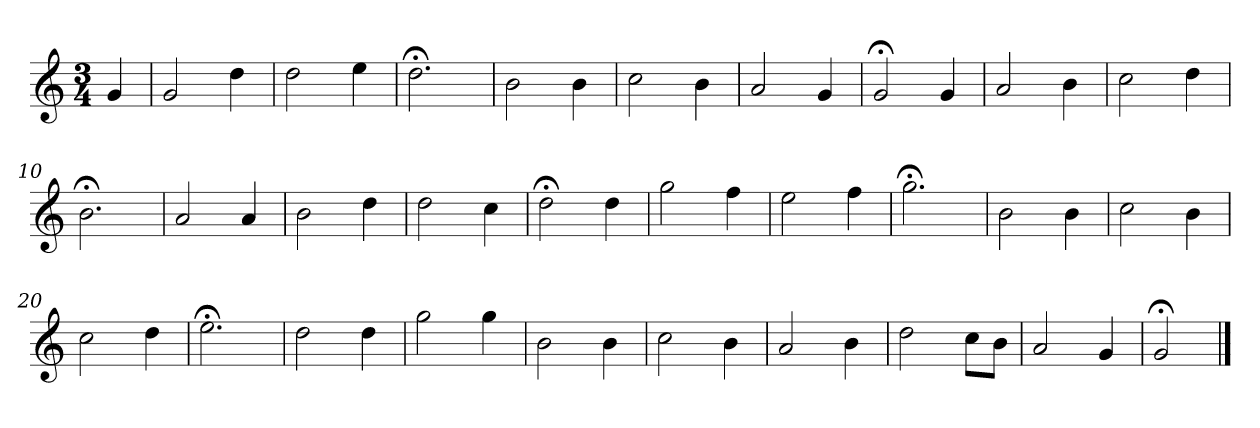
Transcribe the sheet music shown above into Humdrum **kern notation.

**kern
*part1
*staff1
*k[]
*G:mix
*M3/4
*MM120
=
4g
=1
2g
4dd
=2
2dd
4ee
=3
2.dd;<
=4
2b
4b
=5
2cc
4b
=6
2a
4g
=7
2g;<
4g
=8
2a
4b
=9
2cc
4dd
=10
2.b;<
=11
2a
4a
=12
2b
4dd
=13
2dd
4cc
=14
2dd;<
4dd
=15
2gg
4ff
=16
2ee
4ff
=17
2.gg;<
=18
2b
4b
=19
2cc
4b
=20
2cc
4dd
=21
2.ee;<
=22
2dd
4dd
=23
2gg
4gg
=24
2b
4b
=25
2cc
4b
=26
2a
4b
=27
2dd
8ccL
8bJ
=28
2a
4g
=29
2g;<
==
*-
